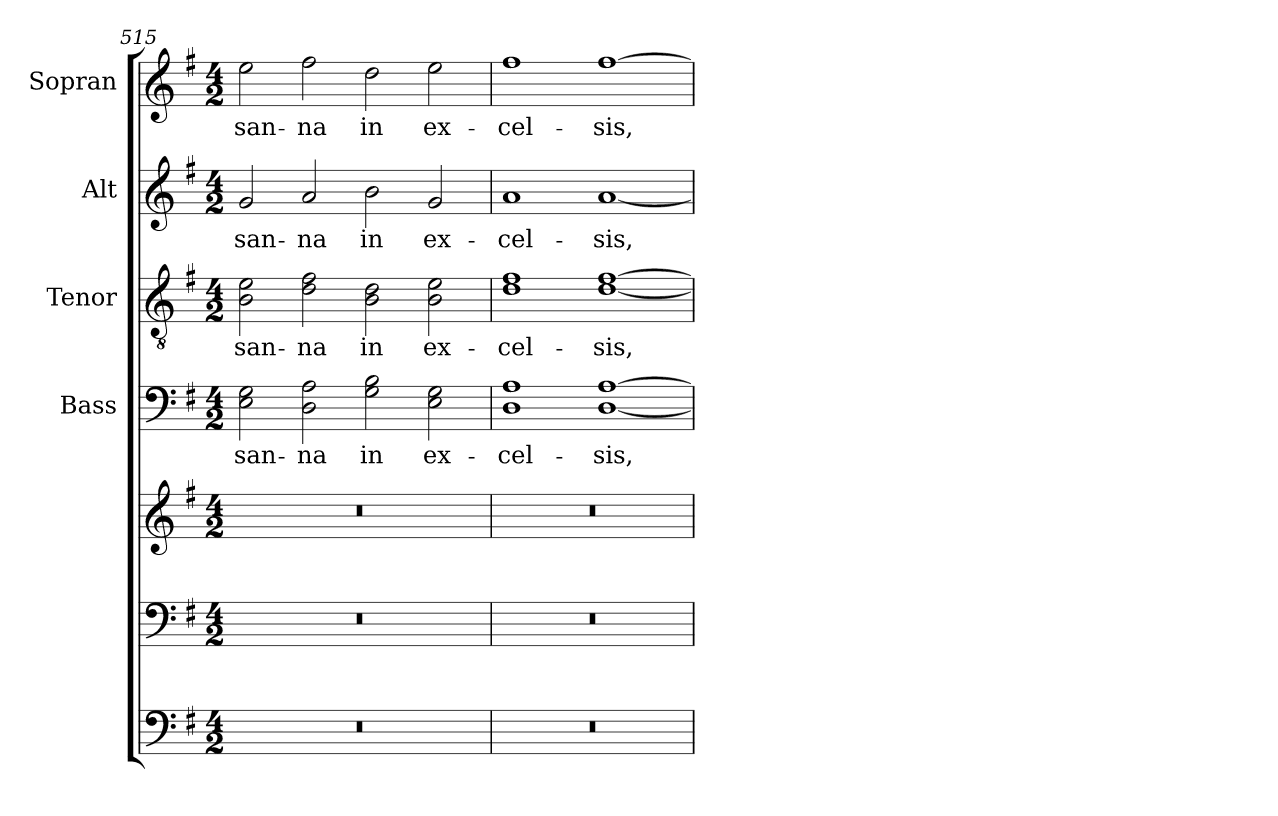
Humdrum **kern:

**kern	**kern	**kern	**kern	**text	**kern	**text	**kern	**text	**kern	**text
*part6	*part5	*part5	*part4	*part4	*part3	*part3	*part2	*part2	*part1	*part1
*staff7	*staff6	*staff5	*staff4	*staff4	*staff3	*staff3	*staff2	*staff2	*staff1	*staff1
*	*	*	*I"Bass	*	*I"Tenor	*	*I"Alt	*	*I"Sopran	*
*	*	*	*I'B.	*	*I'T.	*	*I'A.	*	*I'S.	*
*clefF4	*clefF4	*clefG2	*clefF4	*	*clefGv2	*	*clefG2	*	*clefG2	*
*k[f#]	*k[f#]	*k[f#]	*k[f#]	*	*k[f#]	*	*k[f#]	*	*k[f#]	*
*G:	*G:	*G:	*G:	*	*G:	*	*G:	*	*G:	*
*M4/2	*M4/2	*M4/2	*M4/2	*	*M4/2	*	*M4/2	*	*M4/2	*
=515	=515	=515	=515	=515	=515	=515	=515	=515	=515	=515
!	!	!	!	!LO:LY:b	!	!LO:LY:b	!	!LO:LY:b	!	!LO:LY:b
0r	0r	0r	2E\ 2G\	-san-	2B\ 2e\	-san-	2g/	-san-	2ee\	-san-
!	!	!	!	!LO:LY:b	!	!LO:LY:b	!	!LO:LY:b	!	!LO:LY:b
.	.	.	2D\ 2A\	-na	2d\ 2f#\	-na	2a/	-na	2ff#\	-na
!	!	!	!	!LO:LY:b	!	!LO:LY:b	!	!LO:LY:b	!	!LO:LY:b
.	.	.	2G\ 2B\	in	2B\ 2d\	in	2b\	in	2dd\	in
!	!	!	!	!LO:LY:b	!	!LO:LY:b	!	!LO:LY:b	!	!LO:LY:b
.	.	.	2E\ 2G\	ex-	2B\ 2e\	ex-	2g/	ex-	2ee\	ex-
=516	=516	=516	=516	=516	=516	=516	=516	=516	=516	=516
!	!	!	!	!LO:LY:b	!	!LO:LY:b	!	!LO:LY:b	!	!LO:LY:b
0r	0r	0r	1D 1A	-cel-	1d 1f#	-cel-	1a	-cel-	1ff#	-cel-
!	!	!	!	!LO:LY:b	!	!LO:LY:b	!	!LO:LY:b	!	!LO:LY:b
.	.	.	[1D [1A	-sis,	[1d [1f#	-sis,	[1a	-sis,	[1ff#	-sis,
=	=	=	=	=	=	=	=	=	=	=
*-	*-	*-	*-	*-	*-	*-	*-	*-	*-	*-
